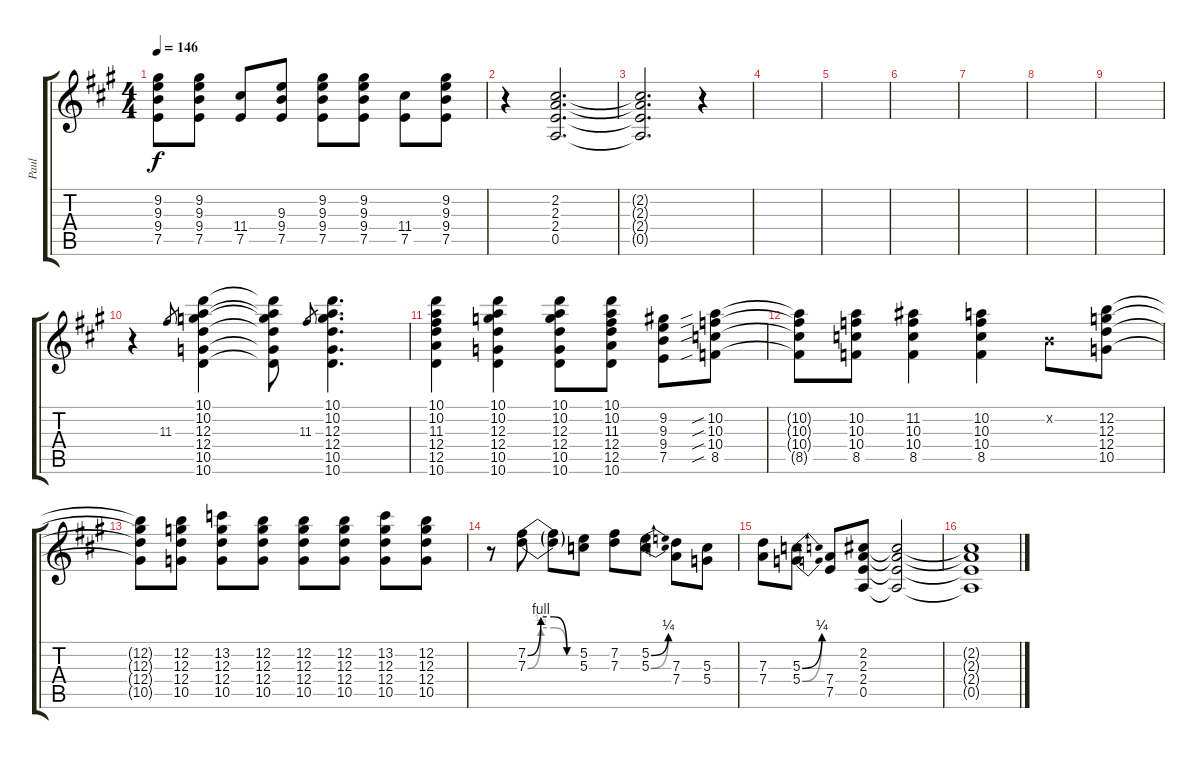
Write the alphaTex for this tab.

\track ("Paul" "Paul") {instrument overdrivenguitar}
\staff {score tabs}
\tuning (E4 B3 G3 D3 A2 E2) {hide}
\ts (4 4)
\tempo 146
\clef g2
\ks a
(9.2{t} 9.3{t} 9.4{t} 7.5{t}).8{dy f} (9.2 9.3 9.4 7.5).8 (11.4 7.5).8 (9.3 9.4 7.5).8 (9.2 9.3 9.4 7.5).8 (9.2 9.3 9.4 7.5).8 (11.4 7.5).8 (9.2 9.3 9.4 7.5).8 |
r.4 (2.2 2.3 2.4 0.5).2{d} |
(2.2{t} 2.3{t} 2.4{t} 0.5{t}).2{d} r.4 |
|
|
|
|
|
|
r.4 11.3.8{gr} (10.1 10.2 12.3 12.4 10.5 10.6).4 (10.1{t} 10.2{t} 12.3{t} 12.4{t} 10.5{t} 10.6{t}).8 11.3.8{gr} (10.1 10.2 12.3 12.4 10.5 10.6).4{d} |
(10.1 10.2 11.3 12.4 12.5 10.6).4 (10.1 10.2 12.3 12.4 10.5 10.6).4 (10.1 10.2 12.3 12.4 10.5 10.6).8 (10.1 10.2 11.3 12.4 12.5 10.6).8 (9.2 9.3 9.4 7.5).8 (10.2{sib} 10.3{sib} 10.4{sib} 8.5{sib}).8 |
(10.2{t} 10.3{t} 10.4{t} 8.5{t}).8 (10.2 10.3 10.4 8.5).8 (11.2 10.3 10.4 8.5).4 (10.2 10.3 10.4 8.5).4 0.2{x}.8 (12.2 12.3 12.4 10.5).8 |
(12.2{t} 12.3{t} 12.4{t} 10.5{t}).8 (12.2 12.3 12.4 10.5).8 (13.2 12.3 12.4 10.5).8 (12.2 12.3 12.4 10.5).8 (12.2 12.3 12.4 10.5).8 (12.2 12.3 12.4 10.5).8 (13.2 12.3 12.4 10.5).8 (12.2 12.3 12.4 10.5).8 |
r.8 (7.2{be (custom 0 0 15 4 30 4 45 0 60 0)} 7.3{be (custom 0 0 15 2 30 2 45 0 60 0)}).8 (7.2{t} 7.3{t}).8 (5.2 5.3).8 (7.2 7.3).8 (5.2{be (bend 0 0 60 1)} 5.3{be (bend 0 0 60 1)}).8 (7.3 7.4).8 (5.3 5.4).8 |
(7.3 7.4).8 (5.3{be (bend 0 0 60 1)} 5.4{be (bend 0 0 60 1)}).8 (7.4 7.5).8 (2.2 2.3 2.4 0.5).8 (2.2{t} 2.3{t} 2.4{t} 0.5{t}).2 |
(2.2{t} 2.3{t} 2.4{t} 0.5{t}).1
